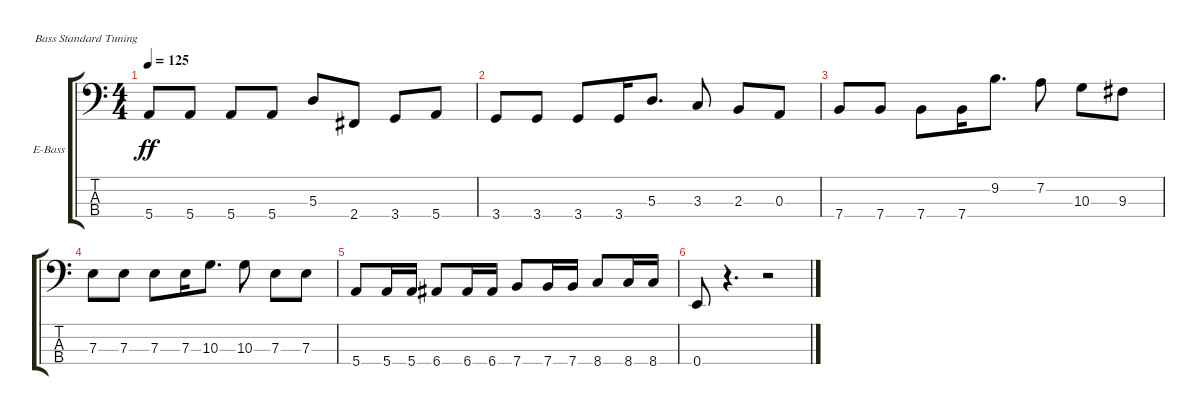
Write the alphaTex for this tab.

\defaultSystemsLayout 4
\bracketExtendMode groupsimilarinstruments
\firstSystemTrackNameOrientation horizontal
\otherSystemsTrackNameOrientation horizontal
\track ("Electric Bass" "E-Bass") {instrument electricbassfinger}
\staff {score tabs}
\tuning (G2 D2 A1 E1)
\ts (4 4)
\tempo 125
\clef f4
\ks c
5.4.8{dy ff} 5.4.8 5.4.8 5.4.8 5.3.8 2.4.8 3.4.8 5.4.8 |
3.4.8 3.4.8 3.4.8 3.4.16 5.3.8{d} 3.3.8 2.3.8 0.3.8 |
7.4.8 7.4.8 7.4.8 7.4.16 9.2.8{d} 7.2.8 10.3.8 9.3.8 |
7.3.8 7.3.8 7.3.8 7.3.16 10.3.8{d} 10.3.8 7.3.8 7.3.8 |
5.4.8 5.4.16 5.4.16 6.4.8 6.4.16 6.4.16 7.4.8 7.4.16 7.4.16 8.4.8 8.4.16 8.4.16 |
0.4.8 r.4{d} r.2
